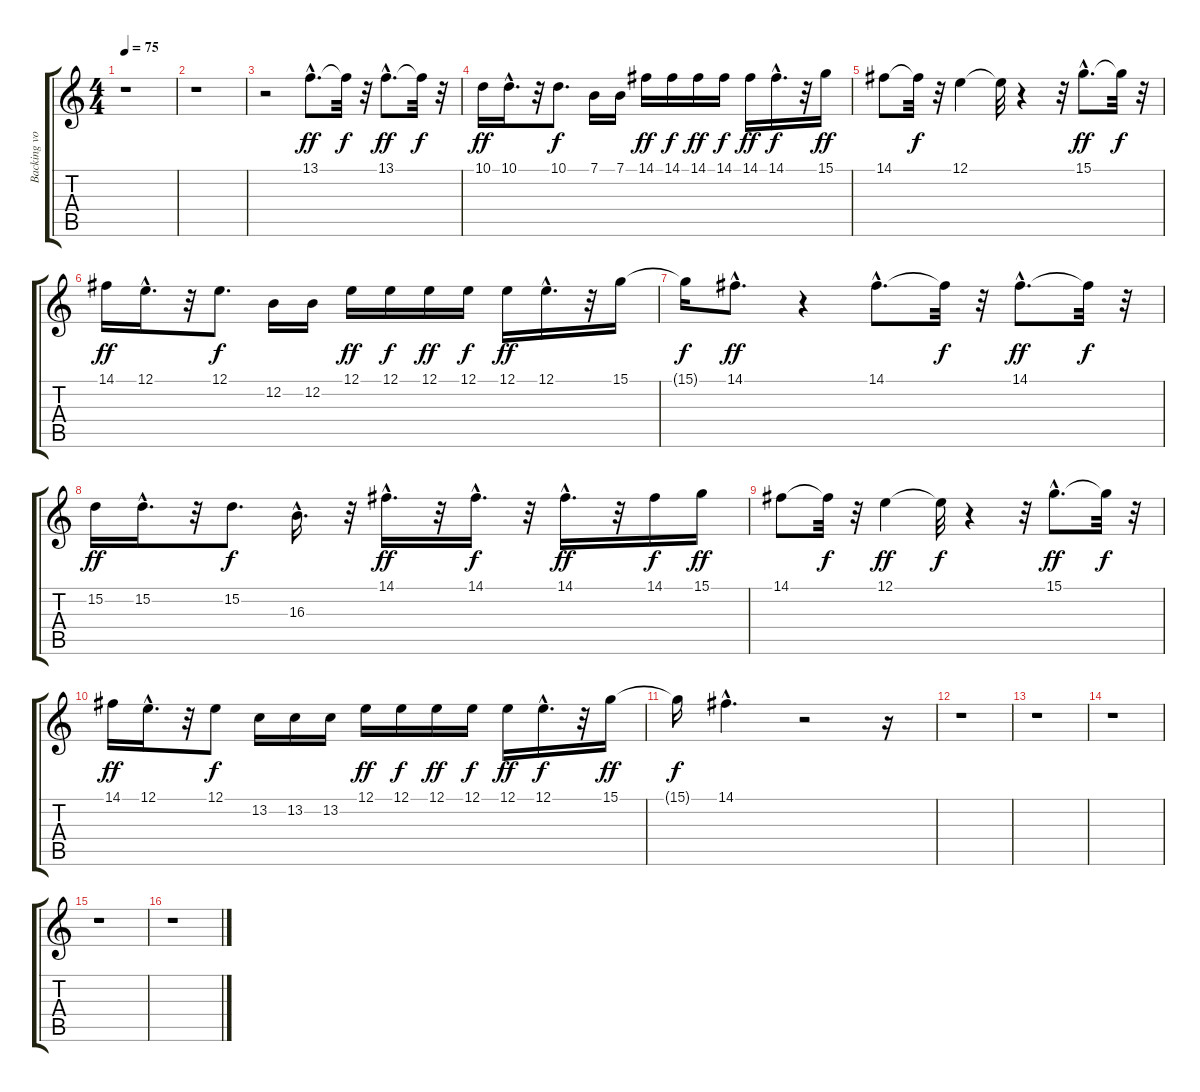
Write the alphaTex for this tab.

\track ("Backing vocal" "Backing vo") {instrument flute}
\staff {score tabs}
\tuning (E4 B3 G3 D3 A2 E2) {hide}
\ts (4 4)
\tempo 75
\clef g2
\ks c
r.1{dy f} |
r.1 |
r.2 13.1{hac}.8{d dy ff} 13.1{t}.32{dy f} r.32 13.1{hac}.8{d dy ff} 13.1{t}.32{dy f} r.32 |
10.1.16{dy ff} 10.1{hac}.16{d} r.32 10.1.8{d dy f} 7.1.16 7.1.16 14.1.16{dy ff} 14.1.16{dy f} 14.1.16{dy ff} 14.1.16{dy f} 14.1.16{dy ff} 14.1{hac}.16{d dy f} r.32 15.1.16{dy ff} |
14.1.8 14.1{t}.32{dy f} r.32 12.1.4 12.1{t}.32 r.4 r.32 15.1{hac}.8{d dy ff} 15.1{t}.32{dy f} r.32 |
14.1.16{dy ff} 12.1{hac}.16{d} r.32 12.1.8{d dy f} 12.2.16 12.2.16 12.1.16{dy ff} 12.1.16{dy f} 12.1.16{dy ff} 12.1.16{dy f} 12.1.16{dy ff} 12.1{hac}.16{d} r.32 15.1.16 |
15.1{t}.16{dy f} 14.1{hac}.8{d dy ff} r.4 14.1{hac}.8{d} 14.1{t}.32{dy f} r.32 14.1{hac}.8{d dy ff} 14.1{t}.32{dy f} r.32 |
15.2.16{dy ff} 15.2{hac}.16{d} r.32 15.2.8{d dy f} 16.3{hac}.16{d} r.32 14.1{hac}.16{d dy ff} r.32 14.1{hac}.16{d dy f} r.32 14.1{hac}.16{d dy ff} r.32 14.1.16{dy f} 15.1.16{dy ff} |
14.1.8 14.1{t}.32{dy f} r.32 12.1.4{dy ff} 12.1{t}.32{dy f} r.4 r.32 15.1{hac}.8{d dy ff} 15.1{t}.32{dy f} r.32 |
14.1.16{dy ff} 12.1{hac}.16{d} r.32 12.1.8{dy f} 13.2.16 13.2.16 13.2.16 12.1.16{dy ff} 12.1.16{dy f} 12.1.16{dy ff} 12.1.16{dy f} 12.1.16{dy ff} 12.1{hac}.16{d dy f} r.32 15.1.16{dy ff} |
15.1{t}.16{dy f} 14.1{hac}.4{d} r.2 r.16 |
r.1 |
r.1 |
r.1 |
r.1 |
r.1
